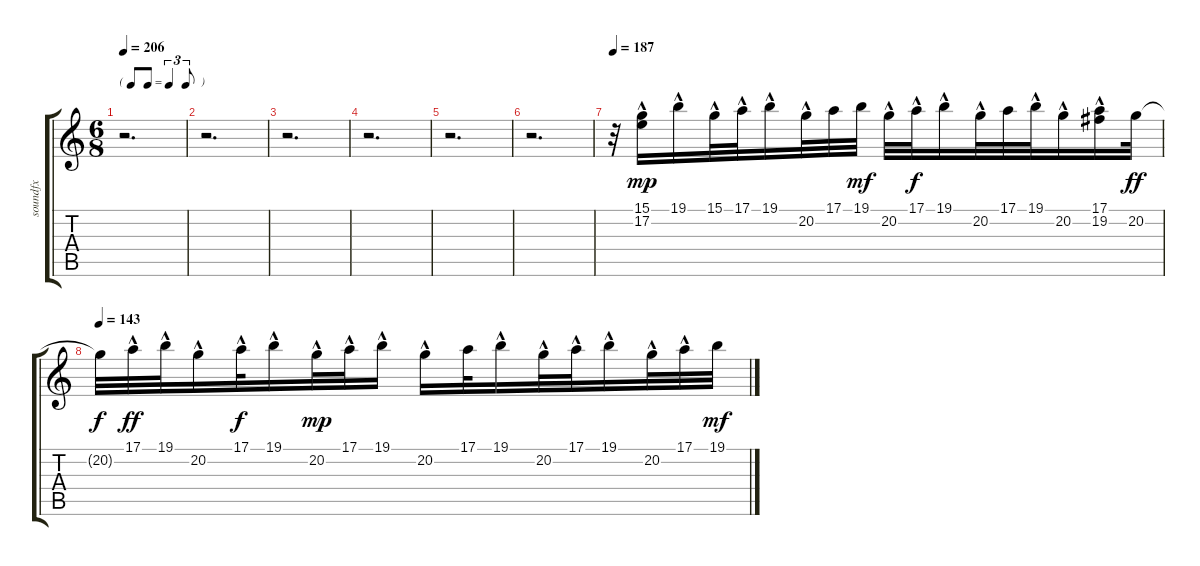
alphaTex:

\track ("soundfx" "soundfx") {instrument seashore}
\staff {score tabs}
\tuning (E4 B3 G3 D3 A2 E2) {hide}
\ts (6 8)
\tf triplet8th
\tempo 206
\clef g2
\ks c
r.2{d dy f} |
r.2{d} |
r.2{d} |
r.2{d} |
r.2{d} |
r.2{d} |
\tempo 187
r.32 (15.1 17.2{hac}).16{dy mp instrument seashore} 19.1{hac}.16 15.1{hac}.32 17.1{hac}.32 19.1{hac}.16 20.2{hac}.32 17.1.32 19.1.32{dy mf} 20.2{hac}.32 17.1{hac}.32{dy f} 19.1{hac}.16 20.2{hac}.32 17.1.32 19.1{hac}.32 20.2{hac}.16 (17.1{hac} 19.2{hac}).16 20.2.32{dy ff} |
\tempo 143
20.2{t}.32{dy f} 17.1{hac}.32{dy ff} 19.1{hac}.32 20.2{hac}.16 17.1{hac}.32{dy f} 19.1{hac}.16 20.2{hac}.32{dy mp} 17.1{hac}.32 19.1{hac}.16 20.2{hac}.16 17.1.32 19.1{hac}.16 20.2{hac}.32 17.1{hac}.32 19.1{hac}.16 20.2{hac}.32 17.1{hac}.32 19.1.32{dy mf}
